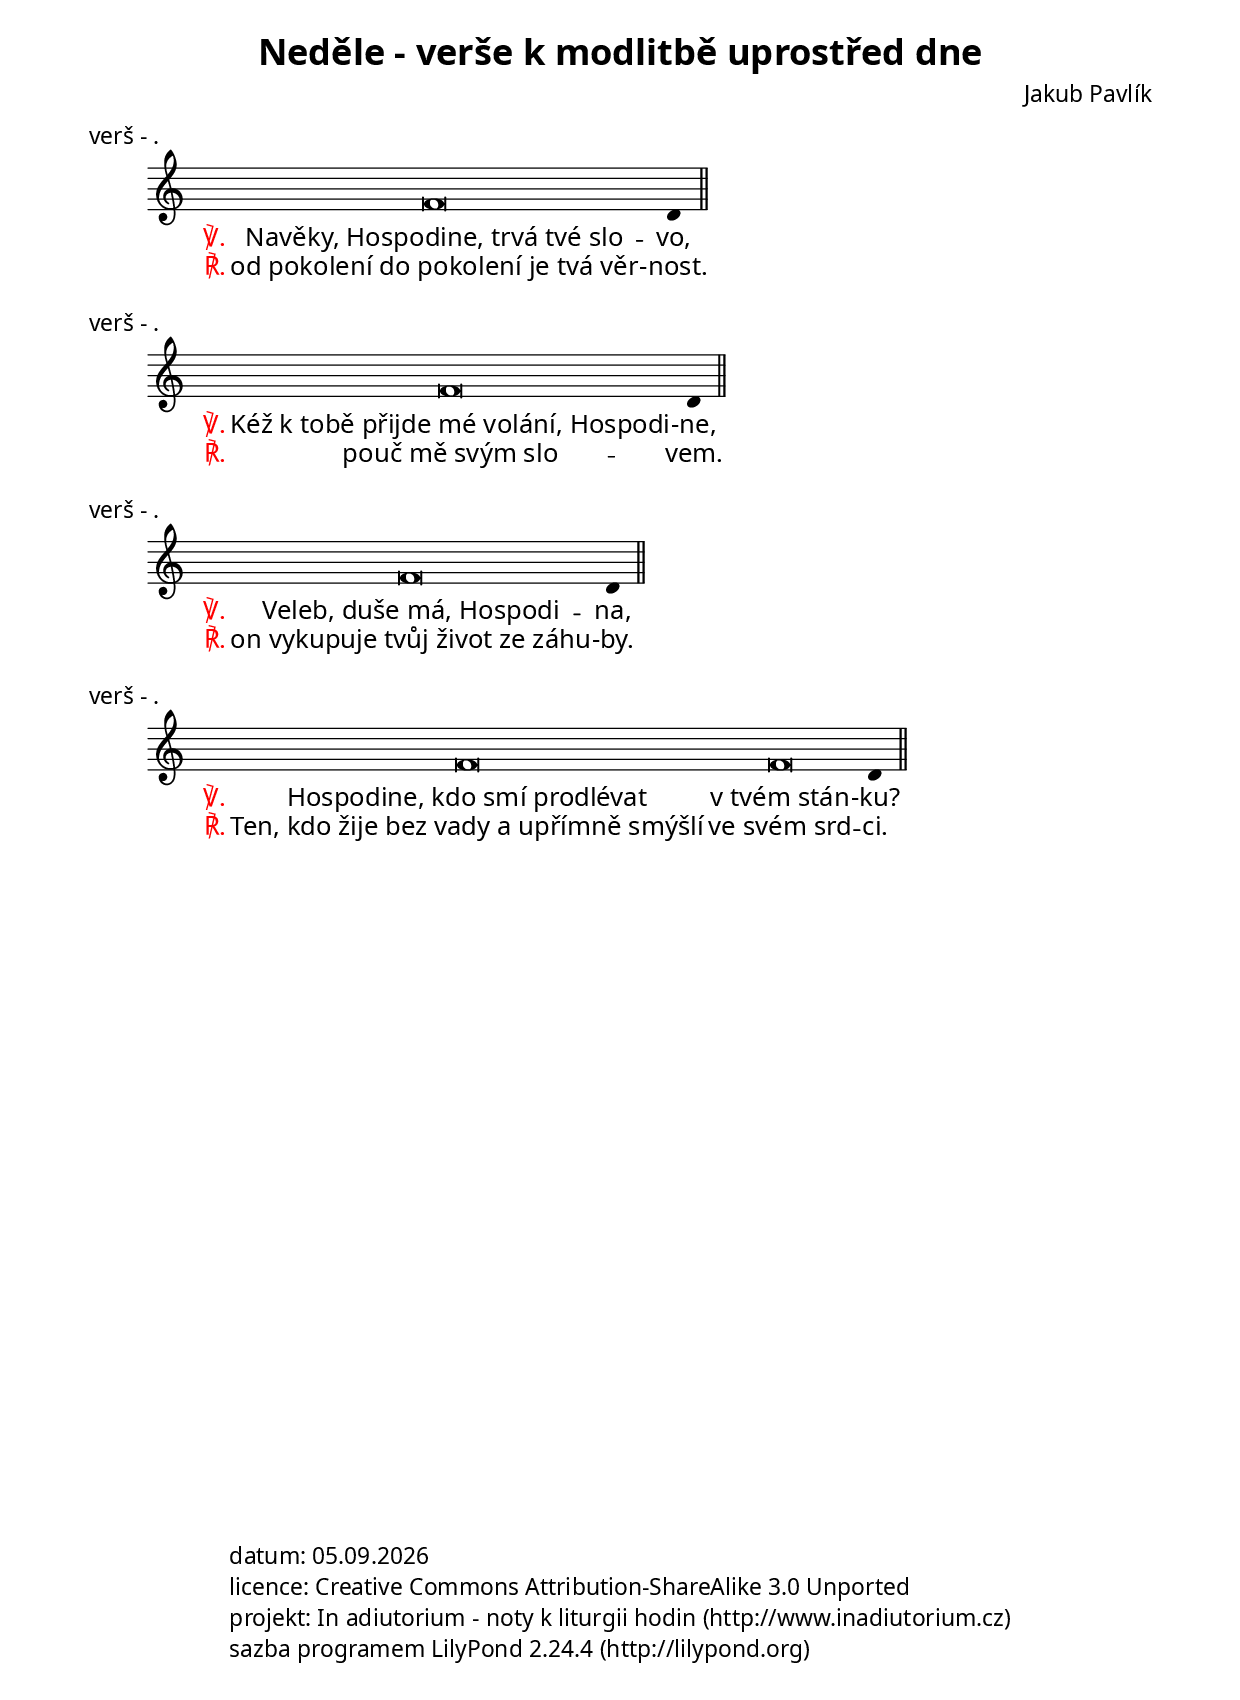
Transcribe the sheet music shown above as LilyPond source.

\version "2.14.2"

\header {
  title = "Neděle - verše k modlitbě uprostřed dne"
  composer = "Jakub Pavlík"
}

\include "../spolecne.ly"

\score {
  \relative c' {
    \choralniRezim
    \neviditelna f f\breve d4 \barFinalis 
  }
  \addlyrics {
    \set stanza = #""
    \Verse "Navěky, Hospodine, trvá tvé slo" -- vo,
  } 
  \addlyrics {
    \set stanza = #""
    \Response "od pokolení do pokolení je tvá věr" -- -nost.
  }
  \header {
    quid = "verš"
    modus = ""
    differentia = "" 
    psalmus = ""
    id = "ne1v"
    piece = \markup {\sestavTitulek}
  }
}

\score {
  \relative c' {
    \choralniRezim
    \neviditelna f f\breve d4 \barFinalis
  }
  \addlyrics {
    \set stanza = #""
    \Verse "Kéž k tobě přijde mé volání, Hospodi" -- -ne,
  }
  \addlyrics {
    \set stanza = #""
    \Response "pouč mě svým slo" -- vem.
  }
  \header {
    quid = "verš"
    modus = ""
    differentia = "" 
    psalmus = ""
    id = "ne2v"
    piece = \markup {\sestavTitulek}
  }
}

\score {
  \relative c' {
    \choralniRezim
    % f f % siditko pro splitscores.rb
    \neviditelna f f\breve d4 \barFinalis
  }
  \addlyrics {
    \set stanza = #""
    \Verse "Veleb, duše má, Hospodi" -- na,
  }
  \addlyrics {
    \set stanza = #""
    \Response "on vykupuje tvůj život ze záhu" -- -by.
  }
  \header {
    quid = "verš"
    modus = ""
    differentia = "" 
    psalmus = ""
    id = "ne3v"
    piece = \markup {\sestavTitulek}
  }
}

\score {
  \relative c' {
    \choralniRezim
    % f % siditko pro splitscores.rb
    \neviditelna f f\breve \bar "" f\breve d4 \barFinalis
  }
  \addlyrics {
    \set stanza = #""
    \Verse "Hospodine, kdo smí prodlévat" "v tvém stán" -- -ku?
  }
  \addlyrics {
    \set stanza = #""
    \Response "Ten, kdo žije bez vady a upřímně smýšlí" "ve svém srd" -- ci.
  }
  \header {
    quid = "verš"
    modus = ""
    differentia = "" 
    psalmus = ""
    id = "ne4v"
    piece = \markup {\sestavTitulek}
  }
}